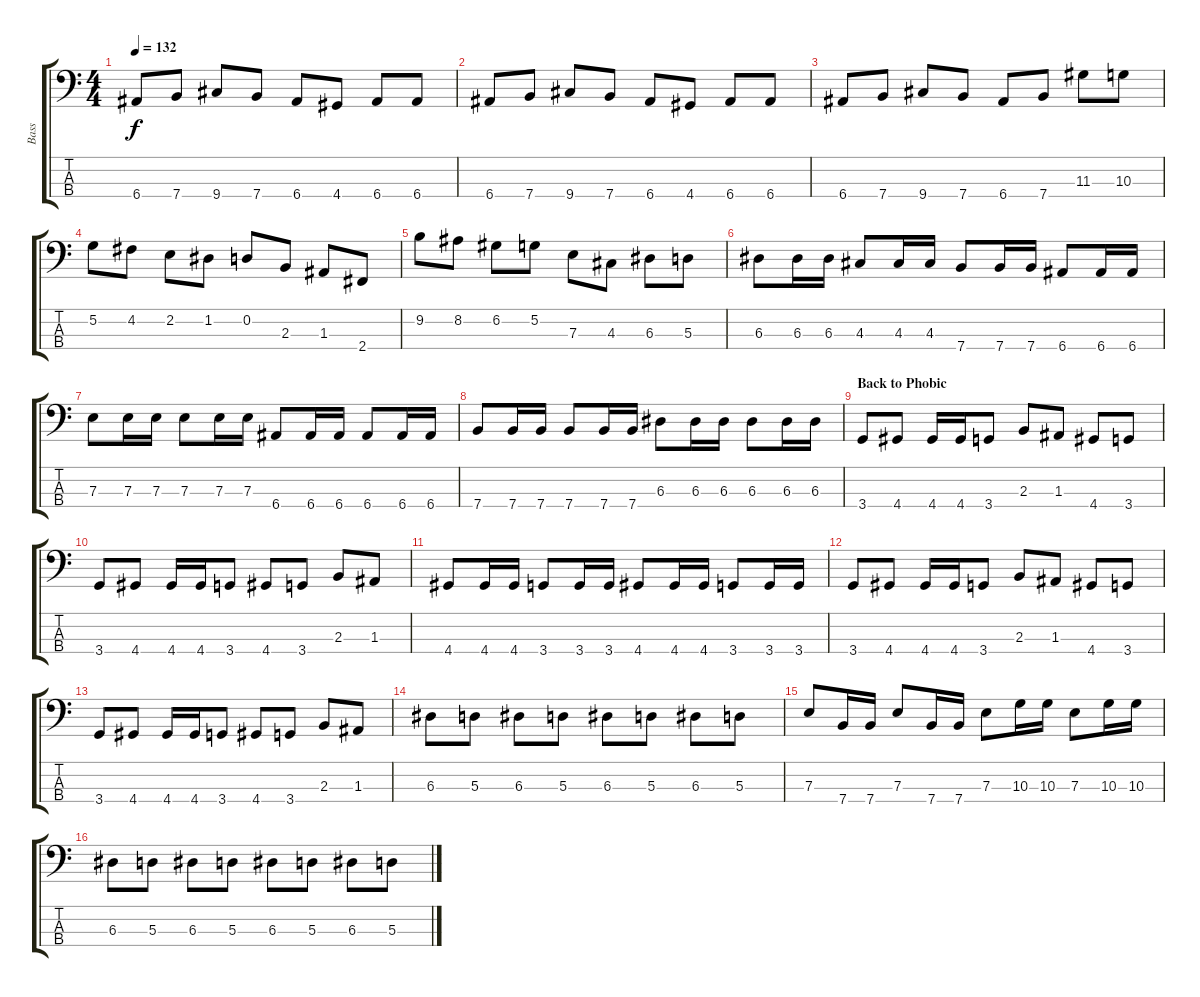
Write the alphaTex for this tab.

\track ("Bass" "Bass") {instrument contrabass}
\staff {score tabs}
\tuning (G2 D2 A1 E1) {hide}
\ts (4 4)
\tempo 132
\clef f4
\ks c
6.4.8{dy f} 7.4.8 9.4.8 7.4.8 6.4.8 4.4.8 6.4.8 6.4.8 |
6.4.8 7.4.8 9.4.8 7.4.8 6.4.8 4.4.8 6.4.8 6.4.8 |
6.4.8 7.4.8 9.4.8 7.4.8 6.4.8 7.4.8 11.3.8 10.3.8 |
5.2.8 4.2.8 2.2.8 1.2.8 0.2.8 2.3.8 1.3.8 2.4.8 |
9.2.8 8.2.8 6.2.8 5.2.8 7.3.8 4.3.8 6.3.8 5.3.8 |
6.3.8 6.3.16 6.3.16 4.3.8 4.3.16 4.3.16 7.4.8 7.4.16 7.4.16 6.4.8 6.4.16 6.4.16 |
7.3.8 7.3.16 7.3.16 7.3.8 7.3.16 7.3.16 6.4.8 6.4.16 6.4.16 6.4.8 6.4.16 6.4.16 |
7.4.8 7.4.16 7.4.16 7.4.8 7.4.16 7.4.16 6.3.8 6.3.16 6.3.16 6.3.8 6.3.16 6.3.16 |
\section ("" "Back to Phobic")
3.4.8 4.4.8 4.4.16 4.4.16 3.4.8 2.3.8 1.3.8 4.4.8 3.4.8 |
3.4.8 4.4.8 4.4.16 4.4.16 3.4.8 4.4.8 3.4.8 2.3.8 1.3.8 |
4.4.8 4.4.16 4.4.16 3.4.8 3.4.16 3.4.16 4.4.8 4.4.16 4.4.16 3.4.8 3.4.16 3.4.16 |
3.4.8 4.4.8 4.4.16 4.4.16 3.4.8 2.3.8 1.3.8 4.4.8 3.4.8 |
3.4.8 4.4.8 4.4.16 4.4.16 3.4.8 4.4.8 3.4.8 2.3.8 1.3.8 |
6.3.8 5.3.8 6.3.8 5.3.8 6.3.8 5.3.8 6.3.8 5.3.8 |
7.3.8 7.4.16 7.4.16 7.3.8 7.4.16 7.4.16 7.3.8 10.3.16 10.3.16 7.3.8 10.3.16 10.3.16 |
6.3.8 5.3.8 6.3.8 5.3.8 6.3.8 5.3.8 6.3.8 5.3.8
